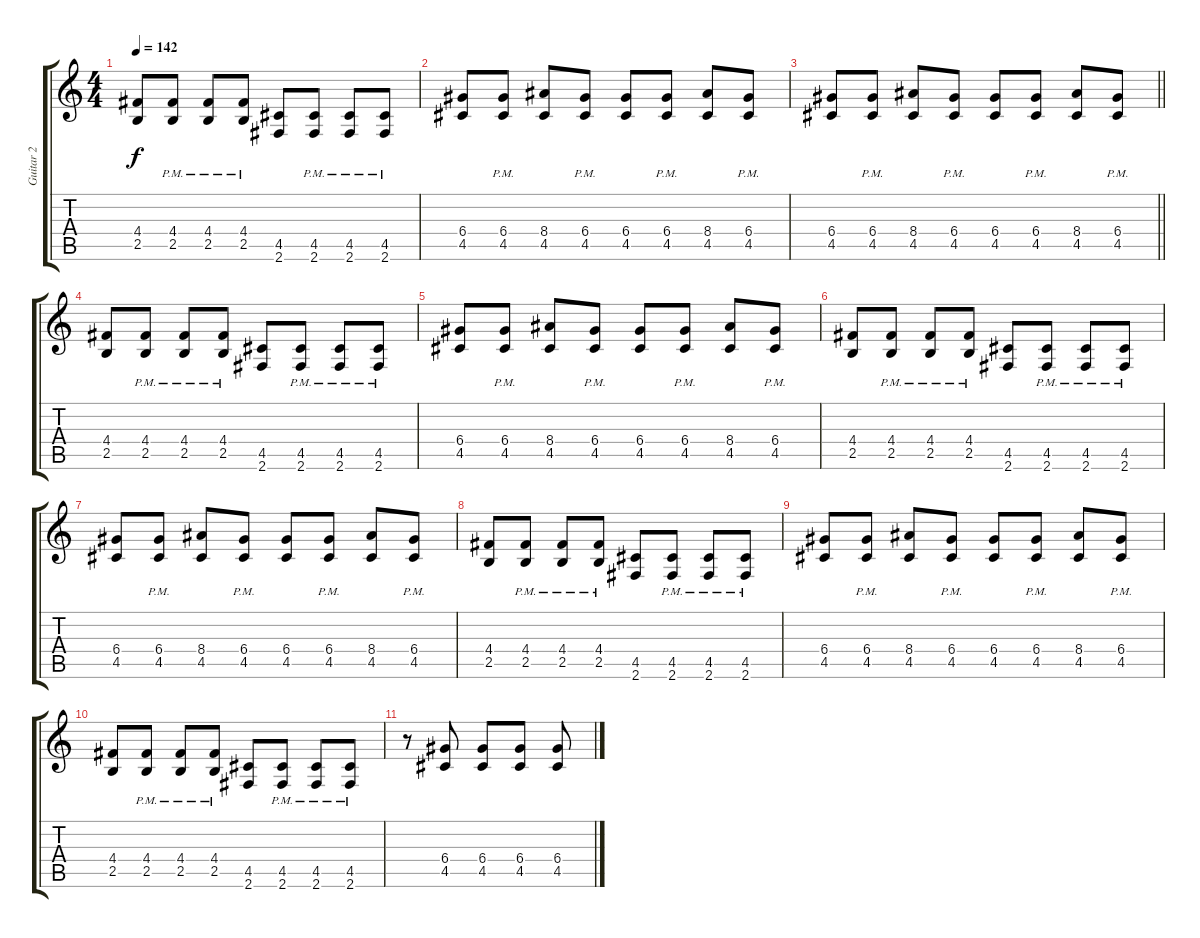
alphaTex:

\track ("Guitar 2" "Guitar 2") {instrument distortionguitar}
\staff {score tabs}
\tuning (E4 B3 G3 D3 A2 E2) {hide}
\ts (4 4)
\tempo 142
\clef g2
\ks c
(4.4 2.5).8{dy f} (4.4{pm} 2.5{pm}).8 (4.4{pm} 2.5{pm}).8 (4.4{pm} 2.5{pm}).8 (4.5 2.6).8 (4.5{pm} 2.6{pm}).8 (4.5{pm} 2.6{pm}).8 (4.5{pm} 2.6{pm}).8 |
(6.4 4.5).8 (6.4{pm} 4.5{pm}).8 (8.4 4.5).8 (6.4{pm} 4.5{pm}).8 (6.4 4.5).8 (6.4{pm} 4.5{pm}).8 (8.4 4.5).8 (6.4{pm} 4.5{pm}).8 |
\barLineRight lightlight
(6.4 4.5).8 (6.4{pm} 4.5{pm}).8 (8.4 4.5).8 (6.4{pm} 4.5{pm}).8 (6.4 4.5).8 (6.4{pm} 4.5{pm}).8 (8.4 4.5).8 (6.4{pm} 4.5{pm}).8 |
(4.4 2.5).8 (4.4{pm} 2.5{pm}).8 (4.4{pm} 2.5{pm}).8 (4.4{pm} 2.5{pm}).8 (4.5 2.6).8 (4.5{pm} 2.6{pm}).8 (4.5{pm} 2.6{pm}).8 (4.5{pm} 2.6{pm}).8 |
(6.4 4.5).8 (6.4{pm} 4.5{pm}).8 (8.4 4.5).8 (6.4{pm} 4.5{pm}).8 (6.4 4.5).8 (6.4{pm} 4.5{pm}).8 (8.4 4.5).8 (6.4{pm} 4.5{pm}).8 |
(4.4 2.5).8 (4.4{pm} 2.5{pm}).8 (4.4{pm} 2.5{pm}).8 (4.4{pm} 2.5{pm}).8 (4.5 2.6).8 (4.5{pm} 2.6{pm}).8 (4.5{pm} 2.6{pm}).8 (4.5{pm} 2.6{pm}).8 |
(6.4 4.5).8 (6.4{pm} 4.5{pm}).8 (8.4 4.5).8 (6.4{pm} 4.5{pm}).8 (6.4 4.5).8 (6.4{pm} 4.5{pm}).8 (8.4 4.5).8 (6.4{pm} 4.5{pm}).8 |
(4.4 2.5).8 (4.4{pm} 2.5{pm}).8 (4.4{pm} 2.5{pm}).8 (4.4{pm} 2.5{pm}).8 (4.5 2.6).8 (4.5{pm} 2.6{pm}).8 (4.5{pm} 2.6{pm}).8 (4.5{pm} 2.6{pm}).8 |
(6.4 4.5).8 (6.4{pm} 4.5{pm}).8 (8.4 4.5).8 (6.4{pm} 4.5{pm}).8 (6.4 4.5).8 (6.4{pm} 4.5{pm}).8 (8.4 4.5).8 (6.4{pm} 4.5{pm}).8 |
(4.4 2.5).8 (4.4{pm} 2.5{pm}).8 (4.4{pm} 2.5{pm}).8 (4.4{pm} 2.5{pm}).8 (4.5 2.6).8 (4.5{pm} 2.6{pm}).8 (4.5{pm} 2.6{pm}).8 (4.5{pm} 2.6{pm}).8 |
r.8 (6.4 4.5).8 (6.4 4.5).8 (6.4 4.5).8 (6.4 4.5).8
